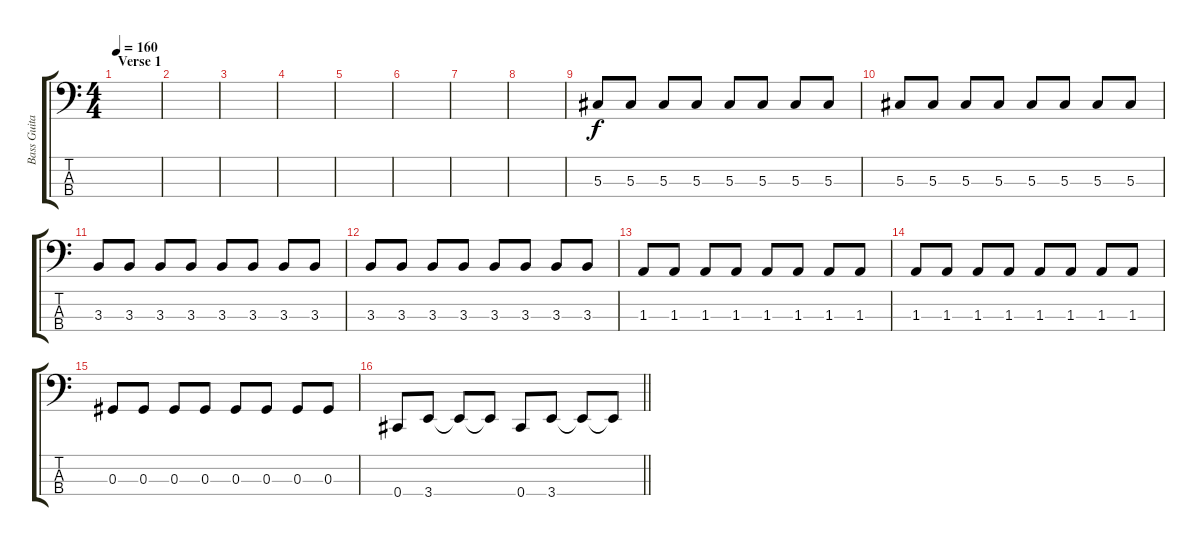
\track ("Bass Guitar" "Bass Guita") {instrument electricbassfinger}
\staff {score tabs}
\tuning (Gb2 Db2 Ab1 Db1) {hide}
\ts (4 4)
\section ("" "Verse 1")
\tempo 160
\clef f4
\ks c
|
|
|
|
|
|
|
|
5.3.8 5.3.8 5.3.8 5.3.8 5.3.8 5.3.8 5.3.8 5.3.8 |
5.3.8 5.3.8 5.3.8 5.3.8 5.3.8 5.3.8 5.3.8 5.3.8 |
3.3.8 3.3.8 3.3.8 3.3.8 3.3.8 3.3.8 3.3.8 3.3.8 |
3.3.8 3.3.8 3.3.8 3.3.8 3.3.8 3.3.8 3.3.8 3.3.8 |
1.3.8 1.3.8 1.3.8 1.3.8 1.3.8 1.3.8 1.3.8 1.3.8 |
1.3.8 1.3.8 1.3.8 1.3.8 1.3.8 1.3.8 1.3.8 1.3.8 |
0.3.8 0.3.8 0.3.8 0.3.8 0.3.8 0.3.8 0.3.8 0.3.8 |
\barLineRight lightlight
0.4.8 3.4.8 3.4{t}.8 3.4{t}.8 0.4.8 3.4.8 3.4{t}.8 3.4{t}.8
